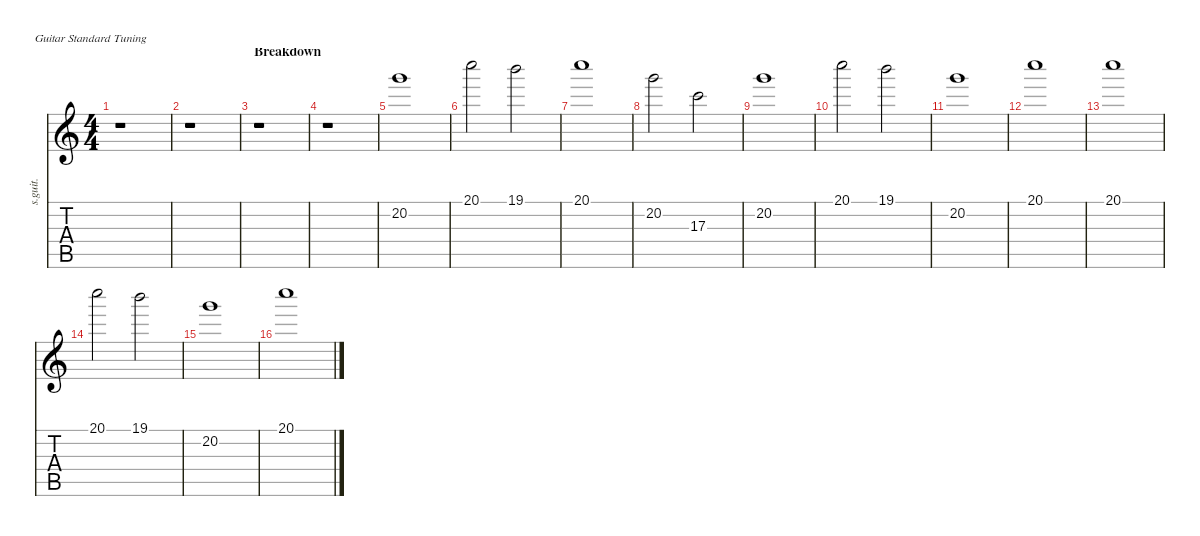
\defaultSystemsLayout 4
\hideDynamics
\bracketExtendMode nobrackets
\track ("Studio" "s.guit.") {instrument stringensemble2}
\staff {score tabs}
\tuning (E4 B3 G3 D3 A2 E2)
\displaytranspose 12
\ts (4 4)
\tempo (149 hide)
\clef g2
\ks c
r.1{dy f} |
r.1 |
\section ("" "Breakdown")
r.1 |
r.1 |
20.2.1{lyrics (0 "") lyrics (1 "") lyrics (2 "") lyrics (3 "") lyrics (4 "")} |
20.1.2{lyrics (0 "") lyrics (1 "") lyrics (2 "") lyrics (3 "") lyrics (4 "")} 19.1.2{lyrics (0 "") lyrics (1 "") lyrics (2 "") lyrics (3 "") lyrics (4 "")} |
20.1.1{lyrics (0 "") lyrics (1 "") lyrics (2 "") lyrics (3 "") lyrics (4 "")} |
20.2.2{lyrics (0 "") lyrics (1 "") lyrics (2 "") lyrics (3 "") lyrics (4 "")} 17.3.2{lyrics (0 "") lyrics (1 "") lyrics (2 "") lyrics (3 "") lyrics (4 "")} |
20.2.1{lyrics (0 "") lyrics (1 "") lyrics (2 "") lyrics (3 "") lyrics (4 "")} |
20.1.2{lyrics (0 "") lyrics (1 "") lyrics (2 "") lyrics (3 "") lyrics (4 "")} 19.1.2{lyrics (0 "") lyrics (1 "") lyrics (2 "") lyrics (3 "") lyrics (4 "")} |
20.2.1{lyrics (0 "") lyrics (1 "") lyrics (2 "") lyrics (3 "") lyrics (4 "")} |
20.1.1{lyrics (0 "") lyrics (1 "") lyrics (2 "") lyrics (3 "") lyrics (4 "")} |
20.1.1{lyrics (0 "") lyrics (1 "") lyrics (2 "") lyrics (3 "") lyrics (4 "")} |
20.1.2{lyrics (0 "") lyrics (1 "") lyrics (2 "") lyrics (3 "") lyrics (4 "")} 19.1.2{lyrics (0 "") lyrics (1 "") lyrics (2 "") lyrics (3 "") lyrics (4 "")} |
20.2.1{lyrics (0 "") lyrics (1 "") lyrics (2 "") lyrics (3 "") lyrics (4 "")} |
20.1.1{lyrics (0 "") lyrics (1 "") lyrics (2 "") lyrics (3 "") lyrics (4 "")}
